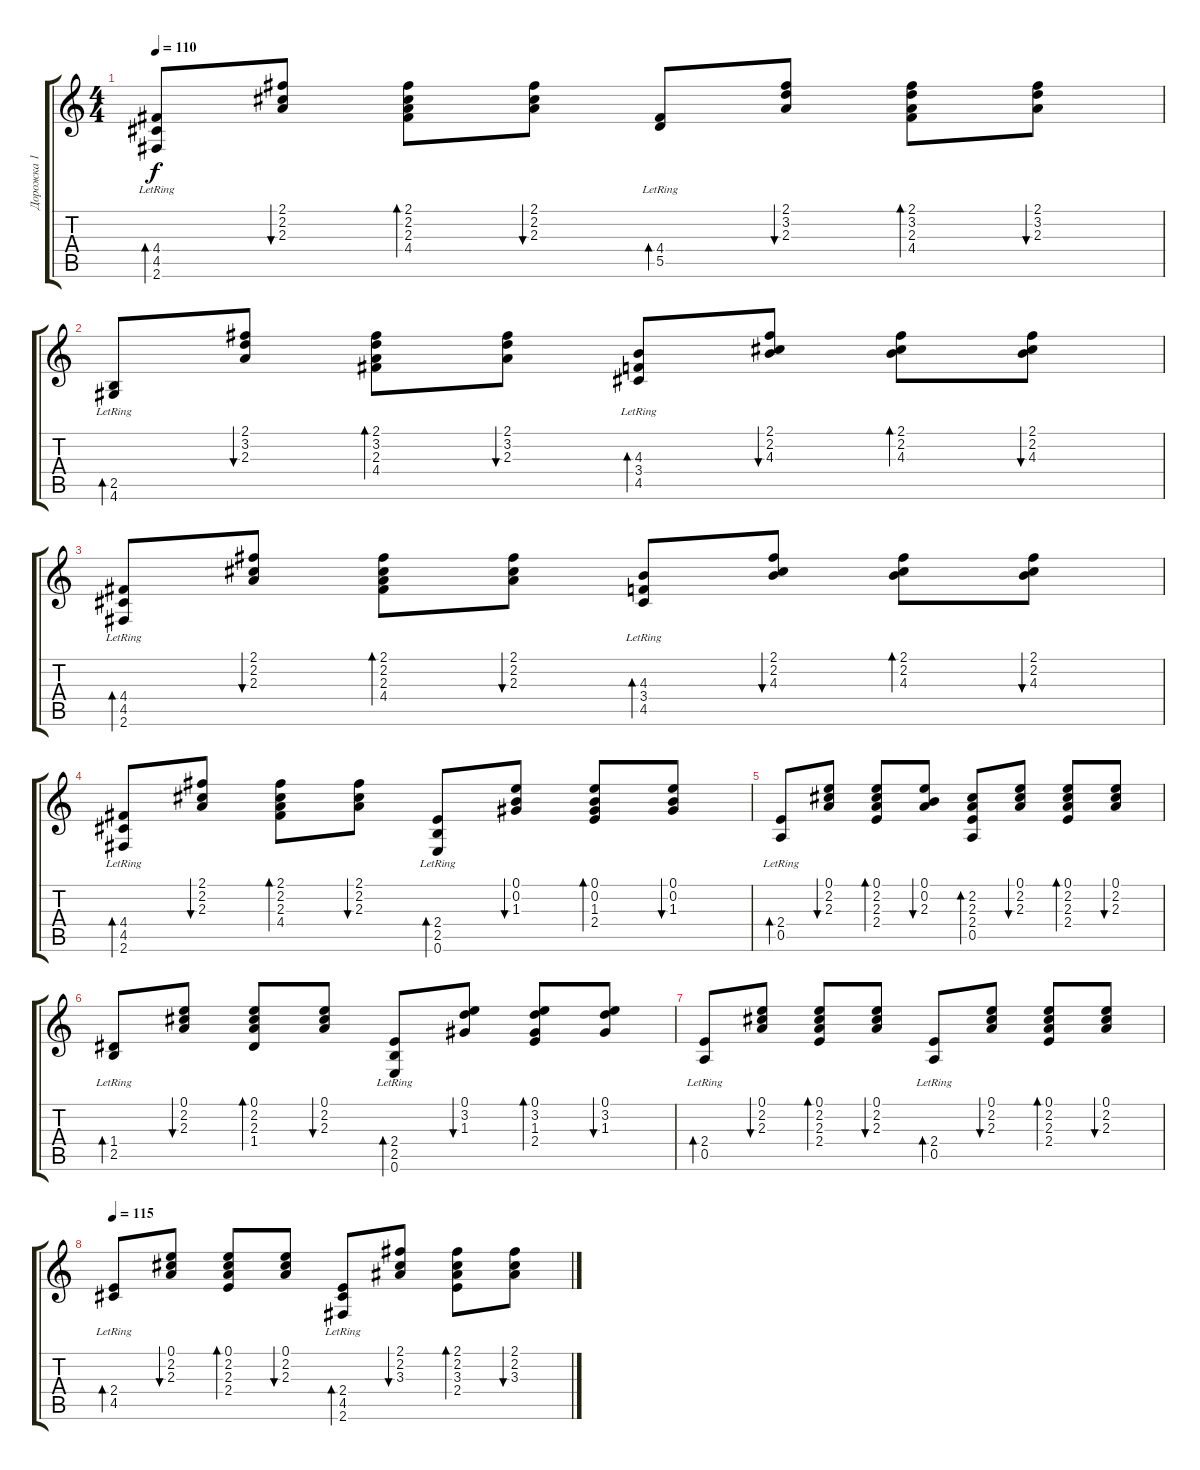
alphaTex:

\track ("Дорожка 1" "Дорожка 1") {instrument acousticguitarsteel}
\staff {score tabs}
\tuning (E4 B3 G3 D3 A2 E2) {hide}
\ts (4 4)
\tempo 110
\clef g2
\ks c
(4.4 4.5 2.6{lr}).8{bd 60 dy f} (2.1 2.2 2.3).8{bu 60} (2.1 2.2 2.3 4.4).8{bd 60} (2.1 2.2 2.3).8{bu 60} (4.4 5.5{lr}).8{bd 60} (2.1 3.2 2.3).8{bu 60} (2.1 3.2 2.3 4.4).8{bd 60} (2.1 3.2 2.3).8{bu 60} |
(2.5 4.6{lr}).8{bd 60} (2.1 3.2 2.3).8{bu 60} (2.1 3.2 2.3 4.4).8{bd 60} (2.1 3.2 2.3).8{bu 60} (4.3 3.4 4.5{lr}).8{bd 60} (2.1 2.2 4.3).8{bu 60} (2.1 2.2 4.3).8{bd 60} (2.1 2.2 4.3).8{bu 60} |
(4.4 4.5 2.6{lr}).8{bd 60} (2.1 2.2 2.3).8{bu 60} (2.1 2.2 2.3 4.4).8{bd 60} (2.1 2.2 2.3).8{bu 60} (4.3 3.4 4.5{lr}).8{bd 60} (2.1 2.2 4.3).8{bu 60} (2.1 2.2 4.3).8{bd 60} (2.1 2.2 4.3).8{bu 60} |
(4.4 4.5 2.6{lr}).8{bd 60} (2.1 2.2 2.3).8{bu 60} (2.1 2.2 2.3 4.4).8{bd 60} (2.1 2.2 2.3).8{bu 60} (2.4 2.5 0.6{lr}).8{bd 60} (0.1 0.2 1.3).8{bu 60} (0.1 0.2 1.3 2.4).8{bd 60} (0.1 0.2 1.3).8{bu 60} |
(2.4 0.5{lr}).8{bd 60} (0.1 2.2 2.3).8{bu 60} (0.1 2.2 2.3 2.4).8{bd 60} (0.1 0.2 2.3).8{bu 60} (2.2 2.3 2.4 0.5).8{bd 60} (0.1 2.2 2.3).8{bu 60} (0.1 2.2 2.3 2.4).8{bd 60} (0.1 2.2 2.3).8{bu 60} |
(1.4 2.5{lr}).8{bd 60} (0.1 2.2 2.3).8{bu 60} (0.1 2.2 2.3 1.4).8{bd 60} (0.1 2.2 2.3).8{bu 60} (2.4 2.5{lr} 0.6{lr}).8{bd 60} (0.1 3.2 1.3).8{bu 60} (0.1 3.2 1.3 2.4).8{bd 60} (0.1 3.2 1.3).8{bu 60} |
(2.4 0.5{lr}).8{bd 60} (0.1 2.2 2.3).8{bu 60} (0.1 2.2 2.3 2.4).8{bd 60} (0.1 2.2 2.3).8{bu 60} (2.4 0.5{lr}).8{bd 60} (0.1 2.2 2.3).8{bu 60} (0.1 2.2 2.3 2.4).8{bd 60} (0.1 2.2 2.3).8{bu 60} |
\tempo 115
(2.4 4.5{lr}).8{bd 60} (0.1 2.2 2.3).8{bu 60} (0.1 2.2 2.3 2.4).8{bd 60} (0.1 2.2 2.3).8{bu 60} (2.4 4.5 2.6{lr}).8{bd 60} (2.1 2.2 3.3).8{bu 60} (2.1 2.2 3.3 2.4).8{bd 60} (2.1 2.2 3.3).8{bu 60}
